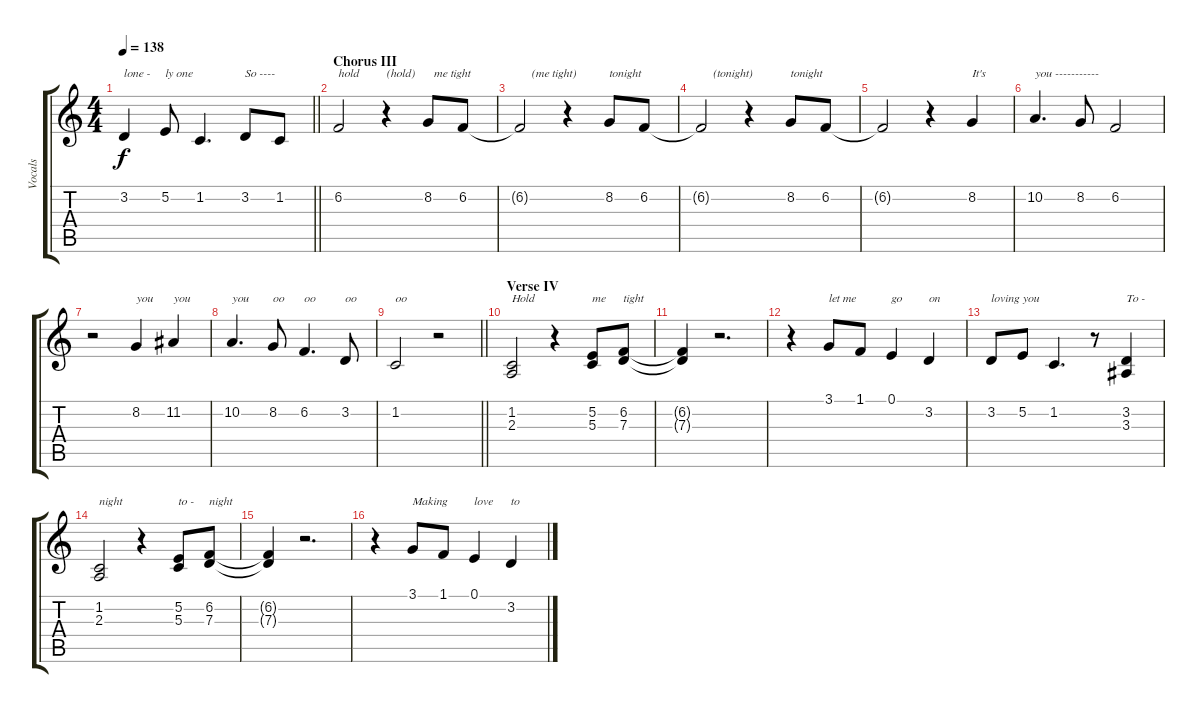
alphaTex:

\track ("Vocals" "Vocals") {instrument altosax}
\staff {score tabs}
\tuning (E4 B3 G3 D3 A2 E2) {hide}
\ts (4 4)
\tempo 138
\clef g2
\barLineRight lightlight
\ks c
3.2.4{txt "lone -" dy f} 5.2.8{txt "ly one"} 1.2.4{d} 3.2.8{txt "So ----"} 1.2.8 |
\section ("" "Chorus III")
6.2.2{txt "hold"} r.4{txt "(hold)"} 8.2.8{txt "  me tight"} 6.2.8 |
6.2{t}.2{txt "    (me tight)"} r.4 8.2.8{txt "tonight"} 6.2.8 |
6.2{t}.2{txt "    (tonight)"} r.4 8.2.8{txt "tonight"} 6.2.8 |
6.2{t}.2 r.4 8.2.4{txt "It's"} |
10.2.4{d txt "you -----------"} 8.2.8 6.2.2 |
r.2 8.2.4{txt "you"} 11.2.4{txt "you"} |
10.2.4{d txt "you"} 8.2.8{txt "oo"} 6.2.4{d txt "oo"} 3.2.8{txt "oo"} |
\barLineRight lightlight
1.2.2{txt "oo"} r.2 |
\section ("" "Verse IV")
(1.2 2.3).2{txt "Hold"} r.4 (5.2 5.3).8{txt "me"} (6.2 7.3).8{txt "tight"} |
(6.2{t} 7.3{t}).4 r.2{d} |
r.4 3.1.8{txt "let me"} 1.1.8 0.1.4{txt "go"} 3.2.4{txt "on"} |
3.2.8{txt "loving you"} 5.2.8 1.2.4{d} r.8 (3.2 3.3).4{txt "To -"} |
(1.2 2.3).2{txt "night"} r.4 (5.2 5.3).8{txt "to -"} (6.2 7.3).8{txt "night"} |
(6.2{t} 7.3{t}).4 r.2{d} |
r.4 3.1.8{txt "Making"} 1.1.8 0.1.4{txt "love"} 3.2.4{txt "to"}
